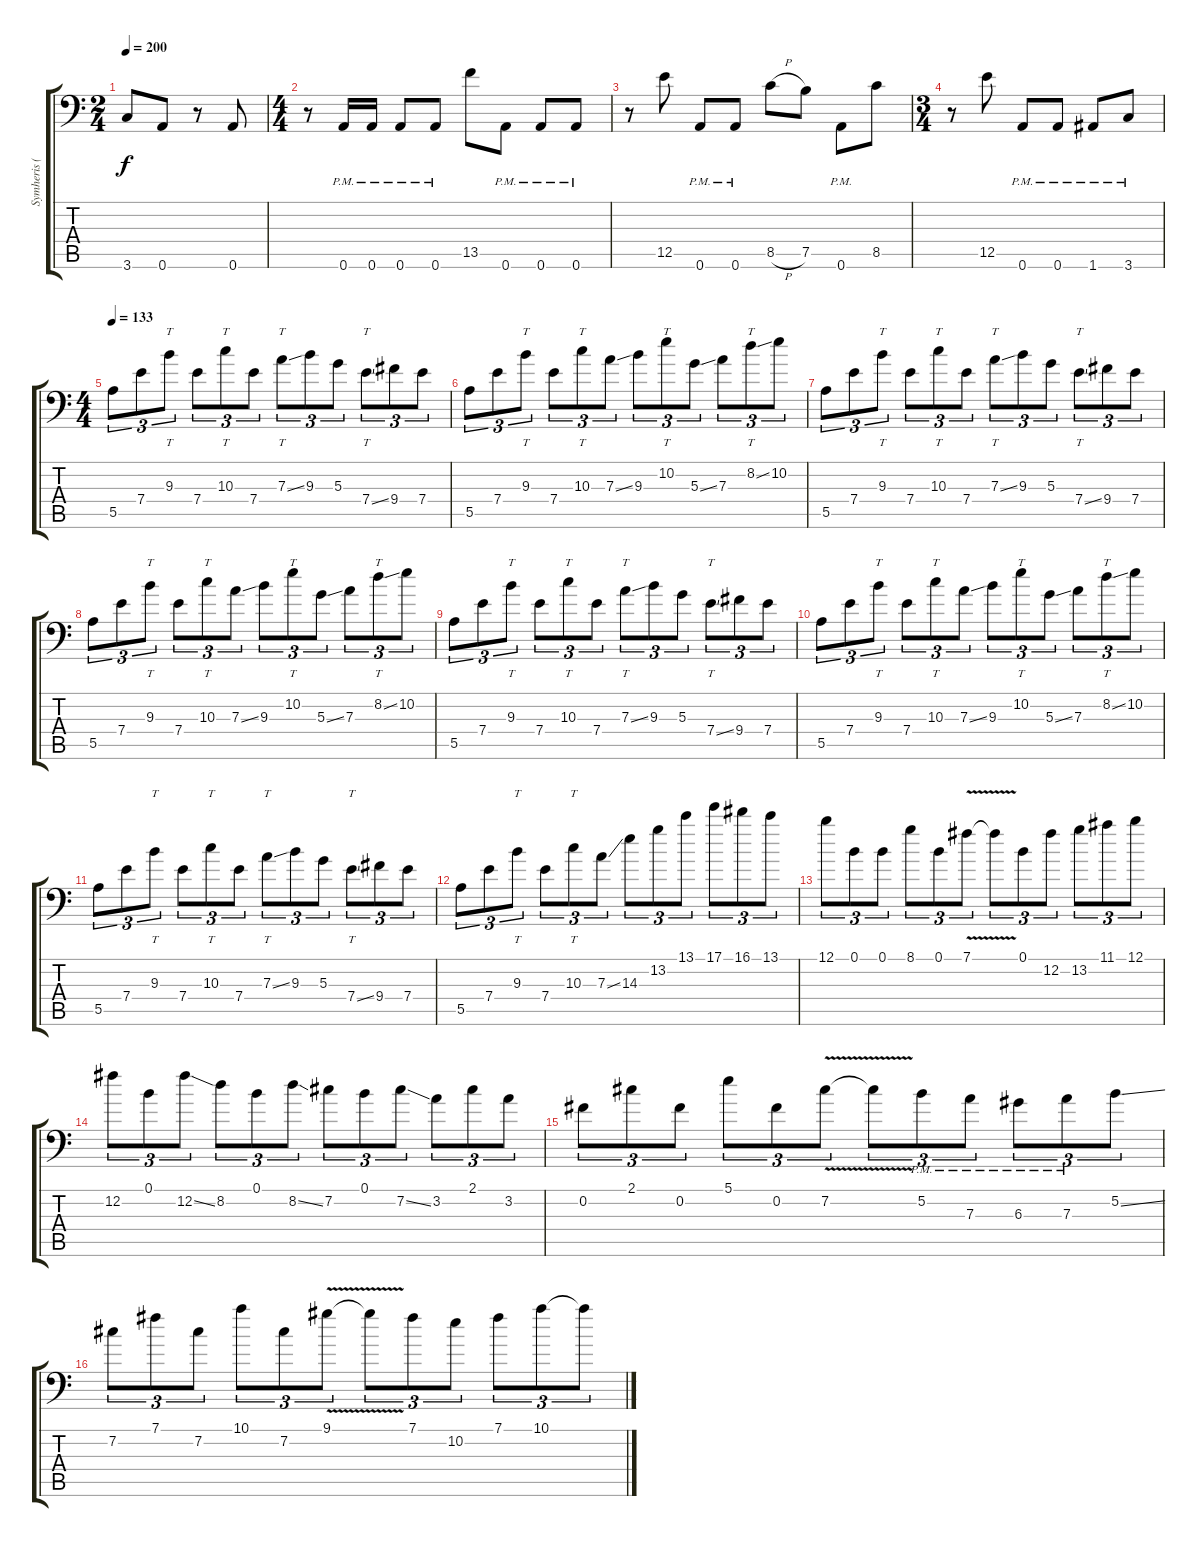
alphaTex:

\track ("Symheris (Lead)" "Symheris (") {instrument distortionguitar}
\staff {score tabs}
\tuning (B3 Gb3 D3 A2 E2 A1) {hide}
\ts (2 4)
\tempo 200
\clef f4
\ks c
3.6.8{dy f} 0.6.8 r.8 0.6.8 |
\ts (4 4)
r.8 0.6{pm}.16 0.6{pm}.16 0.6{pm}.8 0.6{pm}.8 13.5.8 0.6{pm}.8 0.6{pm}.8 0.6{pm}.8 |
r.8 12.5.8 0.6{pm}.8 0.6{pm}.8 8.5{h}.8 7.5.8 0.6{pm}.8 8.5.8 |
\ts (3 4)
r.8 12.5.8 0.6{pm}.8 0.6{pm}.8 1.6{pm}.8 3.6{pm}.8 |
\ts (4 4)
\tempo 133
5.5.8{tu (3 2)} 7.4.8{tu (3 2)} 9.3.8{tt tu (3 2)} 7.4.8{tu (3 2)} 10.3.8{tt tu (3 2)} 7.4.8{tu (3 2)} 7.3{ss}.8{tt tu (3 2)} 9.3.8{tu (3 2)} 5.3.8{tu (3 2)} 7.4{ss}.8{tt tu (3 2)} 9.4.8{tu (3 2)} 7.4.8{tu (3 2)} |
5.5.8{tu (3 2)} 7.4.8{tu (3 2)} 9.3.8{tt tu (3 2)} 7.4.8{tu (3 2)} 10.3.8{tt tu (3 2)} 7.3{ss}.8{tu (3 2)} 9.3.8{tu (3 2)} 10.2.8{tt tu (3 2)} 5.3{ss}.8{tu (3 2)} 7.3.8{tu (3 2)} 8.2{ss}.8{tt tu (3 2)} 10.2.8{tu (3 2)} |
5.5.8{tu (3 2)} 7.4.8{tu (3 2)} 9.3.8{tt tu (3 2)} 7.4.8{tu (3 2)} 10.3.8{tt tu (3 2)} 7.4.8{tu (3 2)} 7.3{ss}.8{tt tu (3 2)} 9.3.8{tu (3 2)} 5.3.8{tu (3 2)} 7.4{ss}.8{tt tu (3 2)} 9.4.8{tu (3 2)} 7.4.8{tu (3 2)} |
5.5.8{tu (3 2)} 7.4.8{tu (3 2)} 9.3.8{tt tu (3 2)} 7.4.8{tu (3 2)} 10.3.8{tt tu (3 2)} 7.3{ss}.8{tu (3 2)} 9.3.8{tu (3 2)} 10.2.8{tt tu (3 2)} 5.3{ss}.8{tu (3 2)} 7.3.8{tu (3 2)} 8.2{ss}.8{tt tu (3 2)} 10.2.8{tu (3 2)} |
5.5.8{tu (3 2)} 7.4.8{tu (3 2)} 9.3.8{tt tu (3 2)} 7.4.8{tu (3 2)} 10.3.8{tt tu (3 2)} 7.4.8{tu (3 2)} 7.3{ss}.8{tt tu (3 2)} 9.3.8{tu (3 2)} 5.3.8{tu (3 2)} 7.4{ss}.8{tt tu (3 2)} 9.4.8{tu (3 2)} 7.4.8{tu (3 2)} |
5.5.8{tu (3 2)} 7.4.8{tu (3 2)} 9.3.8{tt tu (3 2)} 7.4.8{tu (3 2)} 10.3.8{tt tu (3 2)} 7.3{ss}.8{tu (3 2)} 9.3.8{tu (3 2)} 10.2.8{tt tu (3 2)} 5.3{ss}.8{tu (3 2)} 7.3.8{tu (3 2)} 8.2{ss}.8{tt tu (3 2)} 10.2.8{tu (3 2)} |
5.5.8{tu (3 2)} 7.4.8{tu (3 2)} 9.3.8{tt tu (3 2)} 7.4.8{tu (3 2)} 10.3.8{tt tu (3 2)} 7.4.8{tu (3 2)} 7.3{ss}.8{tt tu (3 2)} 9.3.8{tu (3 2)} 5.3.8{tu (3 2)} 7.4{ss}.8{tt tu (3 2)} 9.4.8{tu (3 2)} 7.4.8{tu (3 2)} |
5.5.8{tu (3 2)} 7.4.8{tu (3 2)} 9.3.8{tt tu (3 2)} 7.4.8{tu (3 2)} 10.3.8{tt tu (3 2)} 7.3{ss}.8{tu (3 2)} 14.3.8{tu (3 2)} 13.2.8{tu (3 2)} 13.1.8{tu (3 2)} 17.1.8{tu (3 2)} 16.1.8{tu (3 2)} 13.1.8{tu (3 2)} |
12.1.8{tu (3 2)} 0.1.8{tu (3 2)} 0.1.8{tu (3 2)} 8.1.8{tu (3 2)} 0.1.8{tu (3 2)} 7.1{v}.8{tu (3 2)} 7.1{t}.8{tu (3 2)} 0.1.8{tu (3 2)} 12.2.8{tu (3 2)} 13.2.8{tu (3 2)} 11.1.8{tu (3 2)} 12.1.8{tu (3 2)} |
12.2.8{tu (3 2)} 0.1.8{tu (3 2)} 12.2{ss}.8{tu (3 2)} 8.2.8{tu (3 2)} 0.1.8{tu (3 2)} 8.2{ss}.8{tu (3 2)} 7.2.8{tu (3 2)} 0.1.8{tu (3 2)} 7.2{ss}.8{tu (3 2)} 3.2.8{tu (3 2)} 2.1.8{tu (3 2)} 3.2.8{tu (3 2)} |
0.2.8{tu (3 2)} 2.1.8{tu (3 2)} 0.2.8{tu (3 2)} 5.1.8{tu (3 2)} 0.2.8{tu (3 2)} 7.2{v}.8{tu (3 2)} 7.2{t}.8{tu (3 2)} 5.2{pm}.8{tu (3 2)} 7.3{pm}.8{tu (3 2)} 6.3{pm}.8{tu (3 2)} 7.3{pm}.8{tu (3 2)} 5.2{ss}.8{tu (3 2)} |
7.2.8{tu (3 2)} 7.1.8{tu (3 2)} 7.2.8{tu (3 2)} 10.1.8{tu (3 2)} 7.2.8{tu (3 2)} 9.1{v}.8{tu (3 2)} 9.1{t}.8{tu (3 2)} 7.1.8{tu (3 2)} 10.2.8{tu (3 2)} 7.1.8{tu (3 2)} 10.1.8{tu (3 2)} 10.1{t}.8{tu (3 2)}
